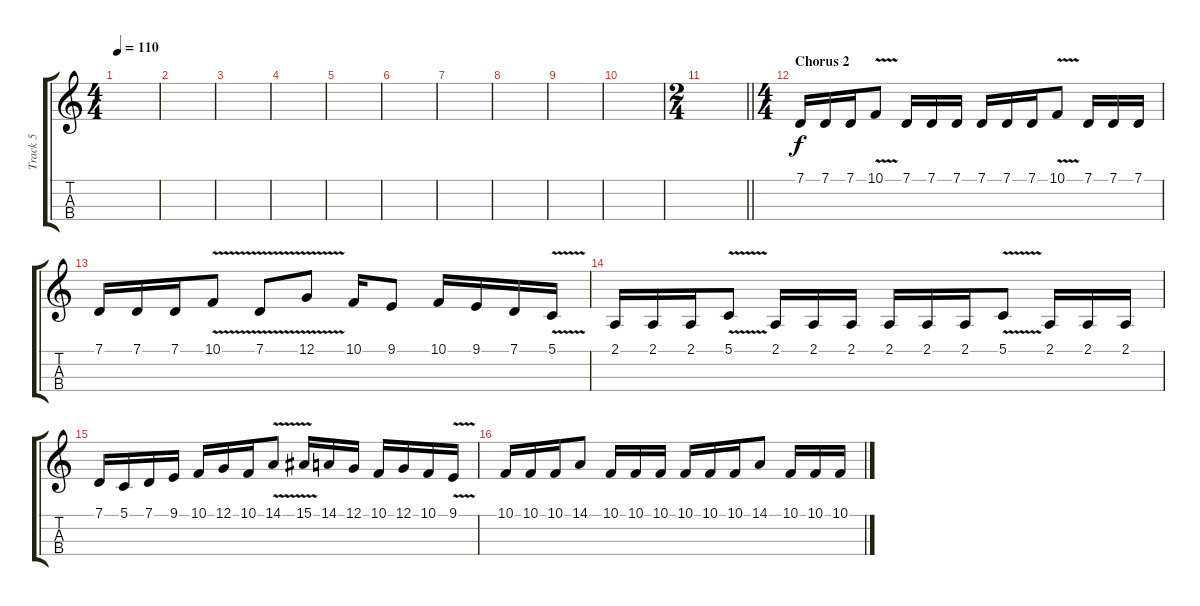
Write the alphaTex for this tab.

\track ("Track 5" "Track 5") {instrument viola}
\staff {score tabs}
\tuning (G3 C3 G2 C2) {hide}
\ts (4 4)
\tempo 110
\clef g2
\ks c
|
|
|
|
|
|
|
|
|
|
\ts (2 4)
\barLineRight lightlight
|
\ts (4 4)
\section ("" "Chorus 2")
7.1.16 7.1.16 7.1.16 10.1{v}.8 7.1.16 7.1.16 7.1.16 7.1.16 7.1.16 7.1.16 10.1{v}.8 7.1.16 7.1.16 7.1.16 |
7.1.16 7.1.16 7.1.16 10.1{v}.8 7.1{v}.8 12.1{v}.8 10.1.16 9.1.8 10.1.16 9.1.16 7.1.16 5.1{v}.16 |
2.1.16 2.1.16 2.1.16 5.1{v}.8 2.1.16 2.1.16 2.1.16 2.1.16 2.1.16 2.1.16 5.1{v}.8 2.1.16 2.1.16 2.1.16 |
7.1.16 5.1.16 7.1.16 9.1.16 10.1.16 12.1.16 10.1.16 14.1{v}.8 15.1{v}.16 14.1.16 12.1.16 10.1.16 12.1.16 10.1.16 9.1{v}.16 |
10.1.16 10.1.16 10.1.16 14.1.8 10.1.16 10.1.16 10.1.16 10.1.16 10.1.16 10.1.16 14.1.8 10.1.16 10.1.16 10.1.16
